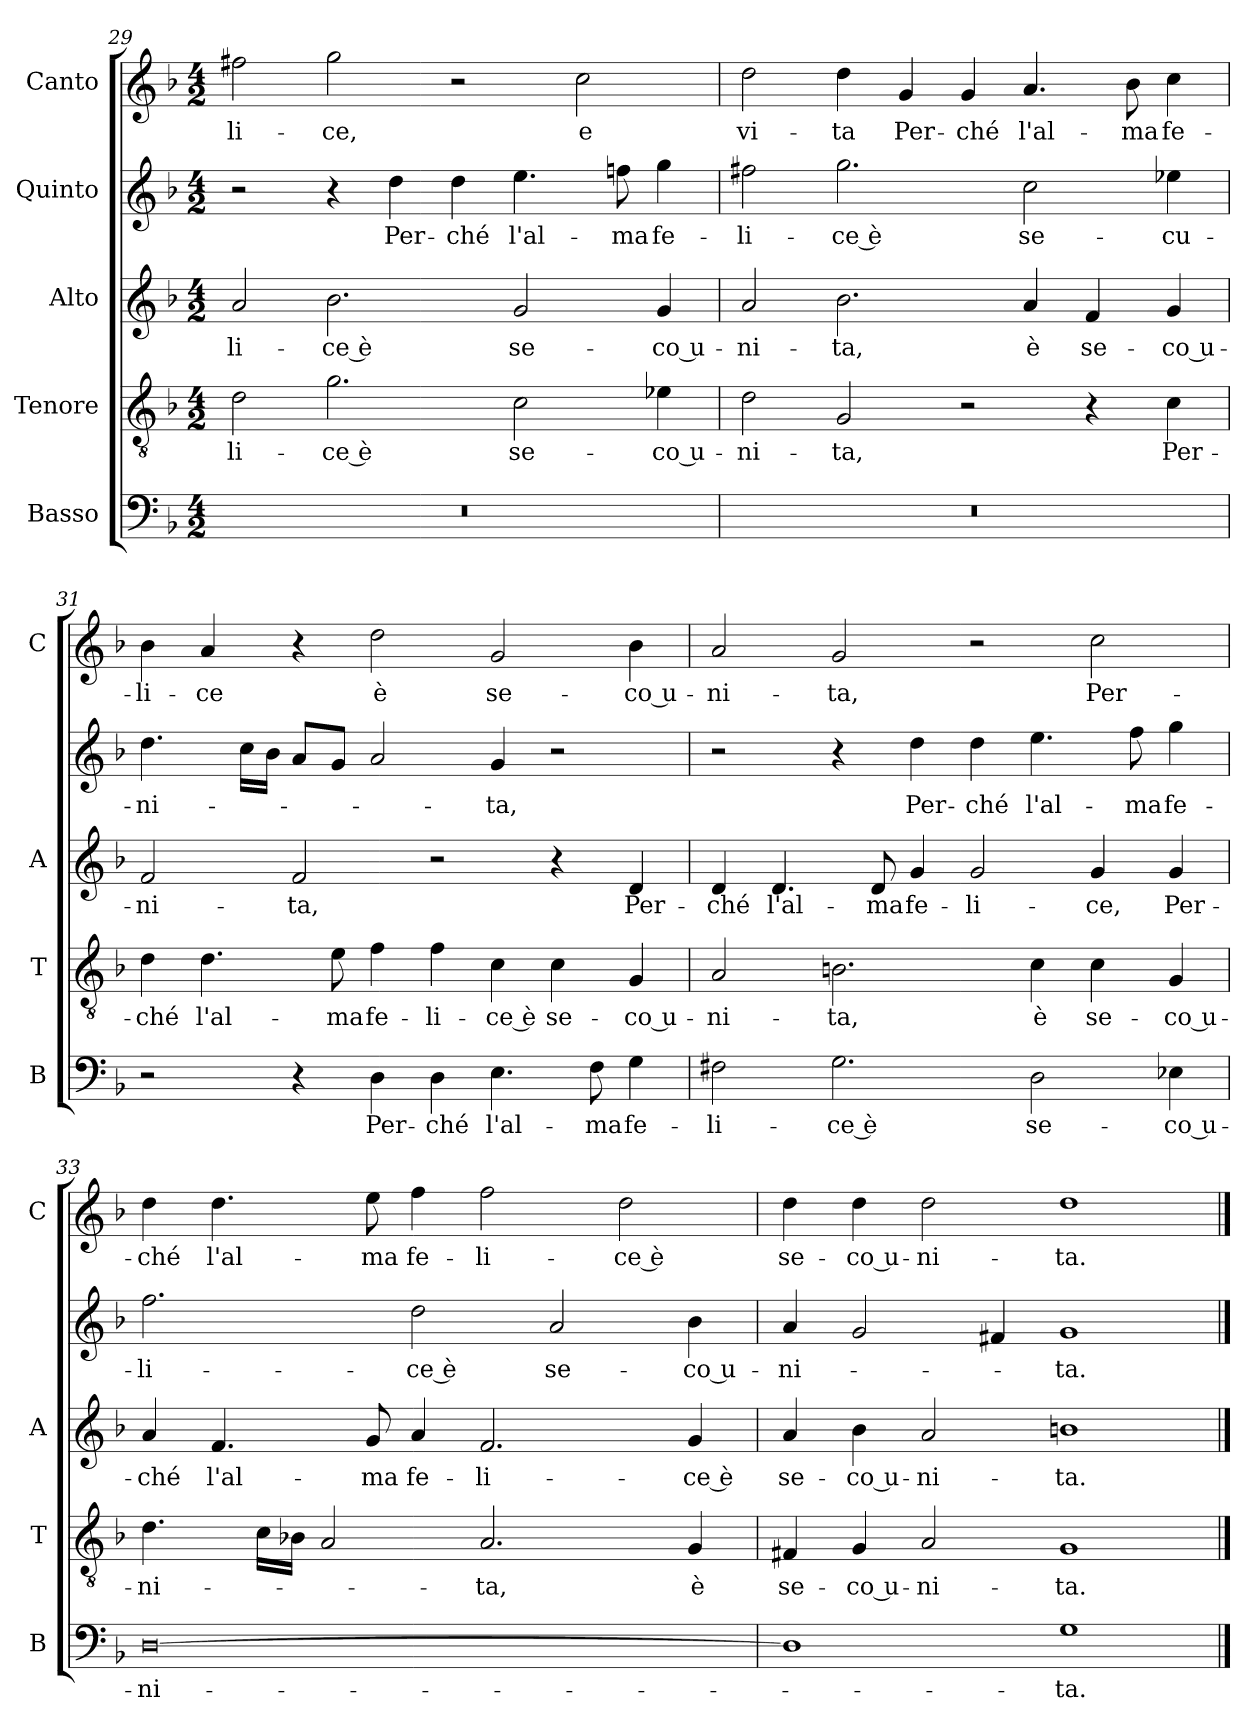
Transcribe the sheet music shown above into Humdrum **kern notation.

**kern	**text	**kern	**text	**kern	**text	**kern	**text	**kern	**text
*part5	*part5	*part4	*part4	*part3	*part3	*part2	*part2	*part1	*part1
*staff5	*staff5	*staff4	*staff4	*staff3	*staff3	*staff2	*staff2	*staff1	*staff1
*I"Basso	*	*I"Tenore	*	*I"Alto	*	*I"Quinto	*	*I"Canto	*
*I'B	*	*I'T	*	*I'A	*	*	*	*I'C	*
*clefF4	*	*clefGv2	*	*clefG2	*	*clefG2	*	*clefG2	*
*k[b-]	*	*k[b-]	*	*k[b-]	*	*k[b-]	*	*k[b-]	*
*d:	*	*d:	*	*d:	*	*d:	*	*d:	*
*M4/2	*	*M4/2	*	*M4/2	*	*M4/2	*	*M4/2	*
=29	=29	=29	=29	=29	=29	=29	=29	=29	=29
0r	.	2d	-li-	2a	-li-	2r	.	2ff#X	-li-
.	.	2.g	-ce è	2.b-	-ce è	4r	.	2gg	-ce,
.	.	.	.	.	.	4dd	Per-	.	.
.	.	.	.	.	.	4dd	-ché	2r	.
.	.	2c	se-	2g	se-	4.ee	l'al-	.	.
.	.	.	.	.	.	.	.	2cc	e
.	.	.	.	.	.	8ffn	-ma	.	.
.	.	4e-X	-co u-	4g	-co u-	4gg	fe-	.	.
=30	=30	=30	=30	=30	=30	=30	=30	=30	=30
0r	.	2d	-ni-	2a	-ni-	2ff#X	-li-	2dd	vi-
.	.	2G	-ta,	2.b-	-ta,	2.gg	-ce è	4dd	-ta
.	.	.	.	.	.	.	.	4g	Per-
.	.	2r	.	.	.	.	.	4g	-ché
.	.	.	.	4a	è	2cc	se-	4.a	l'al-
.	.	4r	.	4f	se-	.	.	.	.
.	.	.	.	.	.	.	.	8b-	-ma
.	.	4c	Per-	4g	-co u-	4ee-X	-cu-	4cc	fe-
=31	=31	=31	=31	=31	=31	=31	=31	=31	=31
2r	.	4d	-ché	2f	-ni-	4.dd	-ni-	4b-	-li-
.	.	4.d	l'al-	.	.	.	.	4a	-ce
.	.	.	.	.	.	16ccLL	.	.	.
.	.	.	.	.	.	16b-JJ	.	.	.
4r	.	.	.	2f	-ta,	8aL	.	4r	.
.	.	8e	-ma	.	.	8gJ	.	.	.
4D	Per-	4f	fe-	.	.	2a	.	2dd	è
4D	-ché	4f	-li-	2r	.	.	.	.	.
4.E	l'al-	4c	-ce è	.	.	4g	-ta,	2g	se-
.	.	4c	se-	4r	.	2r	.	.	.
8F	-ma	.	.	.	.	.	.	.	.
4G	fe-	4G	-co u-	4d	Per-	.	.	4b-	-co u-
=32	=32	=32	=32	=32	=32	=32	=32	=32	=32
2F#X	-li-	2A	-ni-	4d	-ché	2r	.	2a	-ni-
.	.	.	.	4.d	l'al-	.	.	.	.
2.G	-ce è	2.Bn	-ta,	.	.	4r	.	2g	-ta,
.	.	.	.	8d	-ma	.	.	.	.
.	.	.	.	4g	fe-	4dd	Per-	.	.
.	.	.	.	2g	-li-	4dd	-ché	2r	.
2D	se-	4c	è	.	.	4.ee	l'al-	.	.
.	.	4c	se-	4g	-ce,	.	.	2cc	Per-
.	.	.	.	.	.	8ff	-ma	.	.
4E-X	-co u-	4G	-co u-	4g	Per-	4gg	fe-	.	.
=33	=33	=33	=33	=33	=33	=33	=33	=33	=33
[0D	-ni-	4.d	-ni-	4a	-ché	2.ff	-li-	4dd	-ché
.	.	.	.	4.f	l'al-	.	.	4.dd	l'al-
.	.	16cLL	.	.	.	.	.	.	.
.	.	16B-XJJ	.	.	.	.	.	.	.
.	.	2A	.	.	.	.	.	.	.
.	.	.	.	8g	-ma	.	.	8ee	-ma
.	.	.	.	4a	fe-	2dd	-ce è	4ff	fe-
.	.	2.A	-ta,	2.f	-li-	.	.	2ff	-li-
.	.	.	.	.	.	2a	se-	.	.
.	.	.	.	.	.	.	.	2dd	-ce è
.	.	4G	è	4g	-ce è	4b-	-co u-	.	.
=34	=34	=34	=34	=34	=34	=34	=34	=34	=34
1D]	.	4F#X	se-	4a	se-	4a	-ni-	4dd	se-
.	.	4G	-co u-	4b-	-co u-	2g	.	4dd	-co u-
.	.	2A	-ni-	2a	-ni-	.	.	2dd	-ni-
.	.	.	.	.	.	4f#X	.	.	.
1G	-ta.	1G	-ta.	1bn	-ta.	1g	-ta.	1dd	-ta.
==	==	==	==	==	==	==	==	==	==
*-	*-	*-	*-	*-	*-	*-	*-	*-	*-
